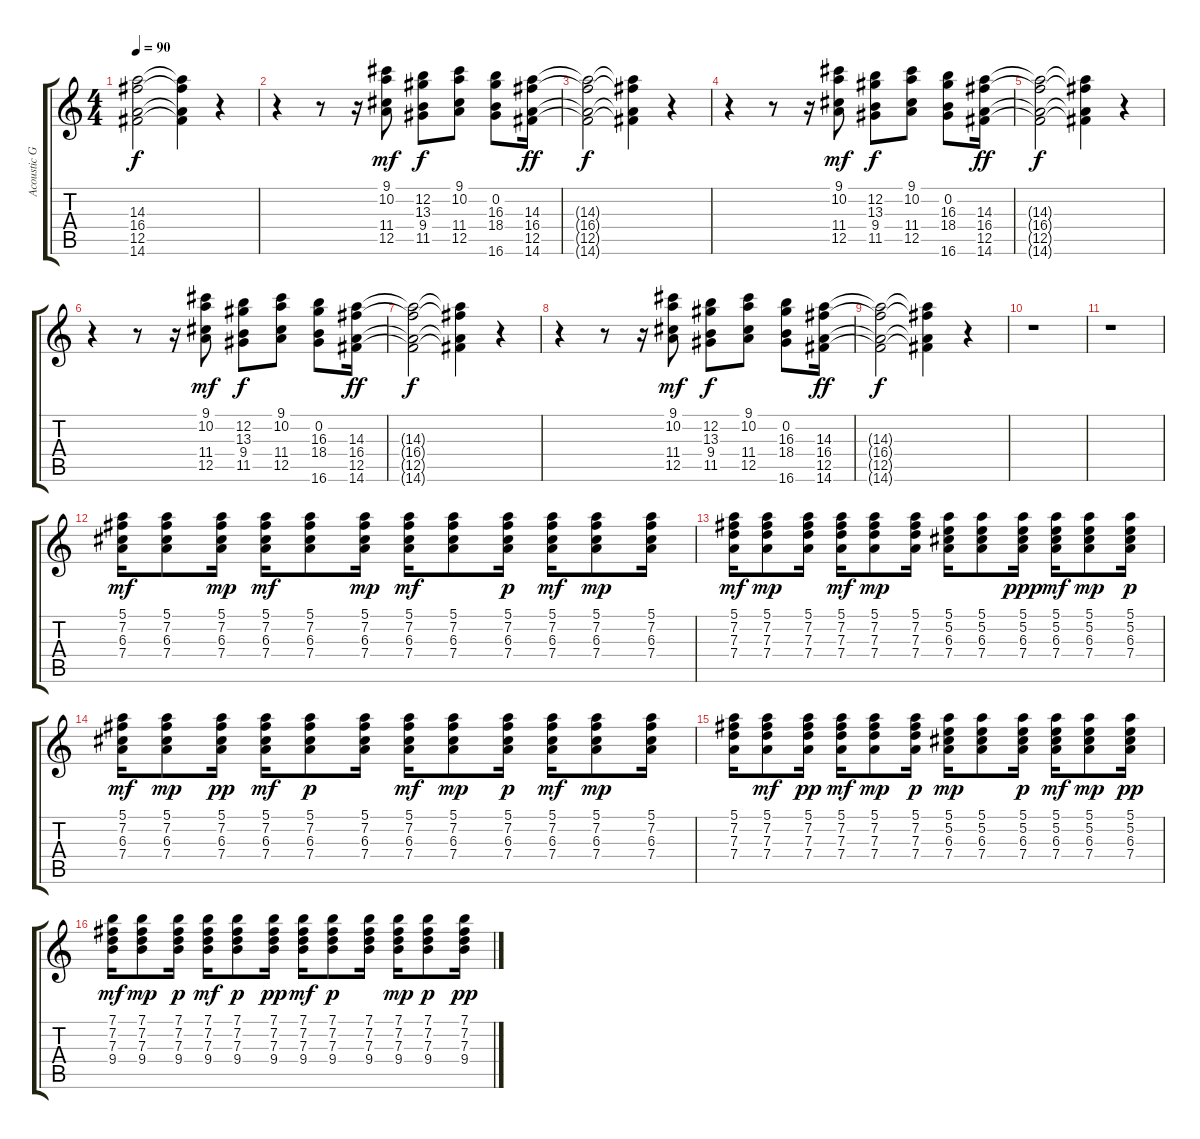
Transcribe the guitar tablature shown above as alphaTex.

\track ("Acoustic Guitar 2" "Acoustic G") {instrument acousticguitarsteel}
\staff {score tabs}
\tuning (E4 B3 G3 D3 A2 E2) {hide}
\ts (4 4)
\tempo 90
\clef g2
\ks c
(14.3{t} 16.4{t} 12.5{t} 14.6{t}).2{dy f} (14.3{t} 16.4{t} 12.5{t} 14.6{t}).4 r.4 |
r.4 r.8 r.16 (9.1 10.2 11.4 12.5).8{dy mf} (12.2 13.3 9.4 11.5).8{dy f} (9.1 10.2 11.4 12.5).8 (0.2 16.3 18.4 16.6).8 (14.3 16.4 12.5 14.6).16{dy ff} |
(14.3{t} 16.4{t} 12.5{t} 14.6{t}).2{dy f} (14.3{t} 16.4{t} 12.5{t} 14.6{t}).4 r.4 |
r.4 r.8 r.16 (9.1 10.2 11.4 12.5).8{dy mf} (12.2 13.3 9.4 11.5).8{dy f} (9.1 10.2 11.4 12.5).8 (0.2 16.3 18.4 16.6).8 (14.3 16.4 12.5 14.6).16{dy ff} |
(14.3{t} 16.4{t} 12.5{t} 14.6{t}).2{dy f} (14.3{t} 16.4{t} 12.5{t} 14.6{t}).4 r.4 |
r.4 r.8 r.16 (9.1 10.2 11.4 12.5).8{dy mf} (12.2 13.3 9.4 11.5).8{dy f} (9.1 10.2 11.4 12.5).8 (0.2 16.3 18.4 16.6).8 (14.3 16.4 12.5 14.6).16{dy ff} |
(14.3{t} 16.4{t} 12.5{t} 14.6{t}).2{dy f} (14.3{t} 16.4{t} 12.5{t} 14.6{t}).4 r.4 |
r.4 r.8 r.16 (9.1 10.2 11.4 12.5).8{dy mf} (12.2 13.3 9.4 11.5).8{dy f} (9.1 10.2 11.4 12.5).8 (0.2 16.3 18.4 16.6).8 (14.3 16.4 12.5 14.6).16{dy ff} |
(14.3{t} 16.4{t} 12.5{t} 14.6{t}).2{dy f} (14.3{t} 16.4{t} 12.5{t} 14.6{t}).4 r.4 |
r.1 |
r.1 |
(5.1 7.2 6.3 7.4).16{dy mf} (5.1 7.2 6.3 7.4).8 (5.1 7.2 6.3 7.4).16{dy mp} (5.1 7.2 6.3 7.4).16{dy mf} (5.1 7.2 6.3 7.4).8 (5.1 7.2 6.3 7.4).16{dy mp} (5.1 7.2 6.3 7.4).16{dy mf} (5.1 7.2 6.3 7.4).8 (5.1 7.2 6.3 7.4).16{dy p} (5.1 7.2 6.3 7.4).16{dy mf} (5.1 7.2 6.3 7.4).8{dy mp} (5.1 7.2 6.3 7.4).16 |
(5.1 7.2 7.3 7.4).16{dy mf} (5.1 7.2 7.3 7.4).8{dy mp} (5.1 7.2 7.3 7.4).16 (5.1 7.2 7.3 7.4).16{dy mf} (5.1 7.2 7.3 7.4).8{dy mp} (5.1 7.2 7.3 7.4).16 (5.1 5.2 6.3 7.4).16 (5.1 5.2 6.3 7.4).8 (5.1 5.2 6.3 7.4).16{dy ppp} (5.1 5.2 6.3 7.4).16{dy mf} (5.1 5.2 6.3 7.4).8{dy mp} (5.1 5.2 6.3 7.4).16{dy p} |
(5.1 7.2 6.3 7.4).16{dy mf} (5.1 7.2 6.3 7.4).8{dy mp} (5.1 7.2 6.3 7.4).16{dy pp} (5.1 7.2 6.3 7.4).16{dy mf} (5.1 7.2 6.3 7.4).8{dy p} (5.1 7.2 6.3 7.4).16 (5.1 7.2 6.3 7.4).16{dy mf} (5.1 7.2 6.3 7.4).8{dy mp} (5.1 7.2 6.3 7.4).16{dy p} (5.1 7.2 6.3 7.4).16{dy mf} (5.1 7.2 6.3 7.4).8{dy mp} (5.1 7.2 6.3 7.4).16 |
(5.1 7.2 7.3 7.4).16 (5.1 7.2 7.3 7.4).8{dy mf} (5.1 7.2 7.3 7.4).16{dy pp} (5.1 7.2 7.3 7.4).16{dy mf} (5.1 7.2 7.3 7.4).8{dy mp} (5.1 7.2 7.3 7.4).16{dy p} (5.1 5.2 6.3 7.4).16{dy mp} (5.1 5.2 6.3 7.4).8 (5.1 5.2 6.3 7.4).16{dy p} (5.1 5.2 6.3 7.4).16{dy mf} (5.1 5.2 6.3 7.4).8{dy mp} (5.1 5.2 6.3 7.4).16{dy pp} |
(7.1 7.2 7.3 9.4).16{dy mf} (7.1 7.2 7.3 9.4).8{dy mp} (7.1 7.2 7.3 9.4).16{dy p} (7.1 7.2 7.3 9.4).16{dy mf} (7.1 7.2 7.3 9.4).8{dy p} (7.1 7.2 7.3 9.4).16{dy pp} (7.1 7.2 7.3 9.4).16{dy mf} (7.1 7.2 7.3 9.4).8{dy p} (7.1 7.2 7.3 9.4).16 (7.1 7.2 7.3 9.4).16{dy mp} (7.1 7.2 7.3 9.4).8{dy p} (7.1 7.2 7.3 9.4).16{dy pp}
